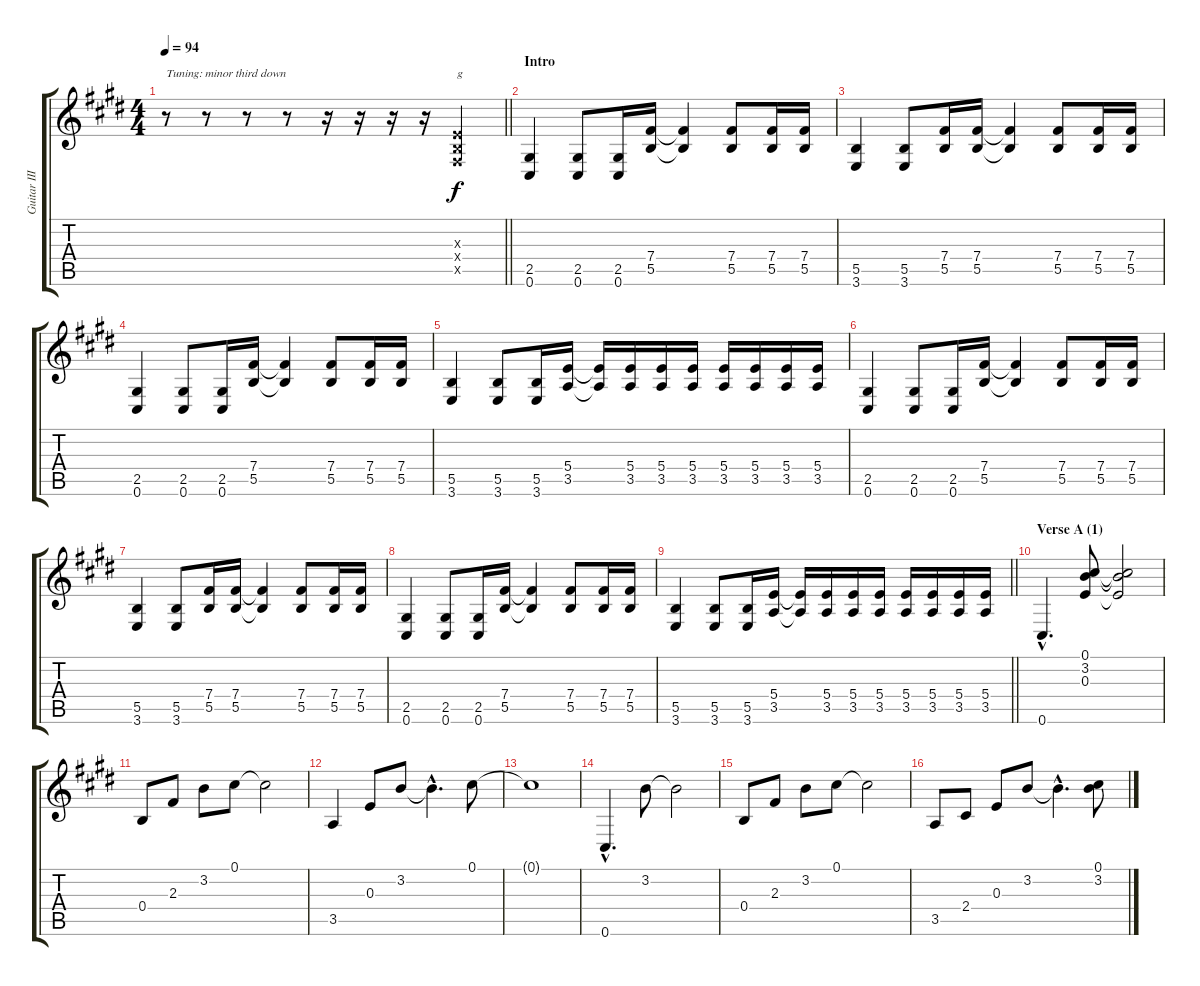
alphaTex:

\track ("Guitar III" "Guitar III") {instrument distortionguitar}
\staff {score tabs}
\tuning (Db4 Ab3 E3 B2 Gb2 Db2) {hide}
\ts (4 4)
\tempo 94
\clef g2
\barLineRight lightlight
\ks c#minor
r.8{txt "Tuning: minor third down" dy f instrument distortionguitar} r.8 r.8 r.8 r.16 r.16 r.16 r.16 (0.3{x} 0.4{x} 0.5{x}).4{txt "g"} |
\section ("" "Intro")
(2.5 0.6).4 (2.5 0.6).8 (2.5 0.6).16 (7.4 5.5).16 (7.4{t} 5.5{t}).4 (7.4 5.5).8 (7.4 5.5).16 (7.4 5.5).16 |
(5.5 3.6).4 (5.5 3.6).8 (7.4 5.5).16 (7.4 5.5).16 (7.4{t} 5.5{t}).4 (7.4 5.5).8 (7.4 5.5).16 (7.4 5.5).16 |
(2.5 0.6).4 (2.5 0.6).8 (2.5 0.6).16 (7.4 5.5).16 (7.4{t} 5.5{t}).4 (7.4 5.5).8 (7.4 5.5).16 (7.4 5.5).16 |
(5.5 3.6).4 (5.5 3.6).8 (5.5 3.6).16 (5.4 3.5).16 (5.4{t} 3.5{t}).16 (5.4 3.5).16 (5.4 3.5).16 (5.4 3.5).16 (5.4 3.5).16 (5.4 3.5).16 (5.4 3.5).16 (5.4 3.5).16 |
(2.5 0.6).4 (2.5 0.6).8 (2.5 0.6).16 (7.4 5.5).16 (7.4{t} 5.5{t}).4 (7.4 5.5).8 (7.4 5.5).16 (7.4 5.5).16 |
(5.5 3.6).4 (5.5 3.6).8 (7.4 5.5).16 (7.4 5.5).16 (7.4{t} 5.5{t}).4 (7.4 5.5).8 (7.4 5.5).16 (7.4 5.5).16 |
(2.5 0.6).4 (2.5 0.6).8 (2.5 0.6).16 (7.4 5.5).16 (7.4{t} 5.5{t}).4 (7.4 5.5).8 (7.4 5.5).16 (7.4 5.5).16 |
\barLineRight lightlight
(5.5 3.6).4 (5.5 3.6).8 (5.5 3.6).16 (5.4 3.5).16 (5.4{t} 3.5{t}).16 (5.4 3.5).16 (5.4 3.5).16 (5.4 3.5).16 (5.4 3.5).16 (5.4 3.5).16 (5.4 3.5).16 (5.4 3.5).16 |
\section ("" "Verse A (1)")
0.6{hac}.4{d} (0.1 3.2 0.3).8 (0.1{t} 3.2{t} 0.3{t}).2 |
0.4.8 2.3.8 3.2.8 0.1.8 0.1{t}.2 |
3.5.4 0.3.8 3.2.8 3.2{hac t}.4{d} 0.1.8 |
0.1{t}.1 |
0.6{hac}.4{d} 3.2.8 3.2{t}.2 |
0.4.8 2.3.8 3.2.8 0.1.8 0.1{t}.2 |
3.5.8 2.4.8 0.3.8 3.2.8 3.2{hac t}.4{d} (0.1 3.2).8
